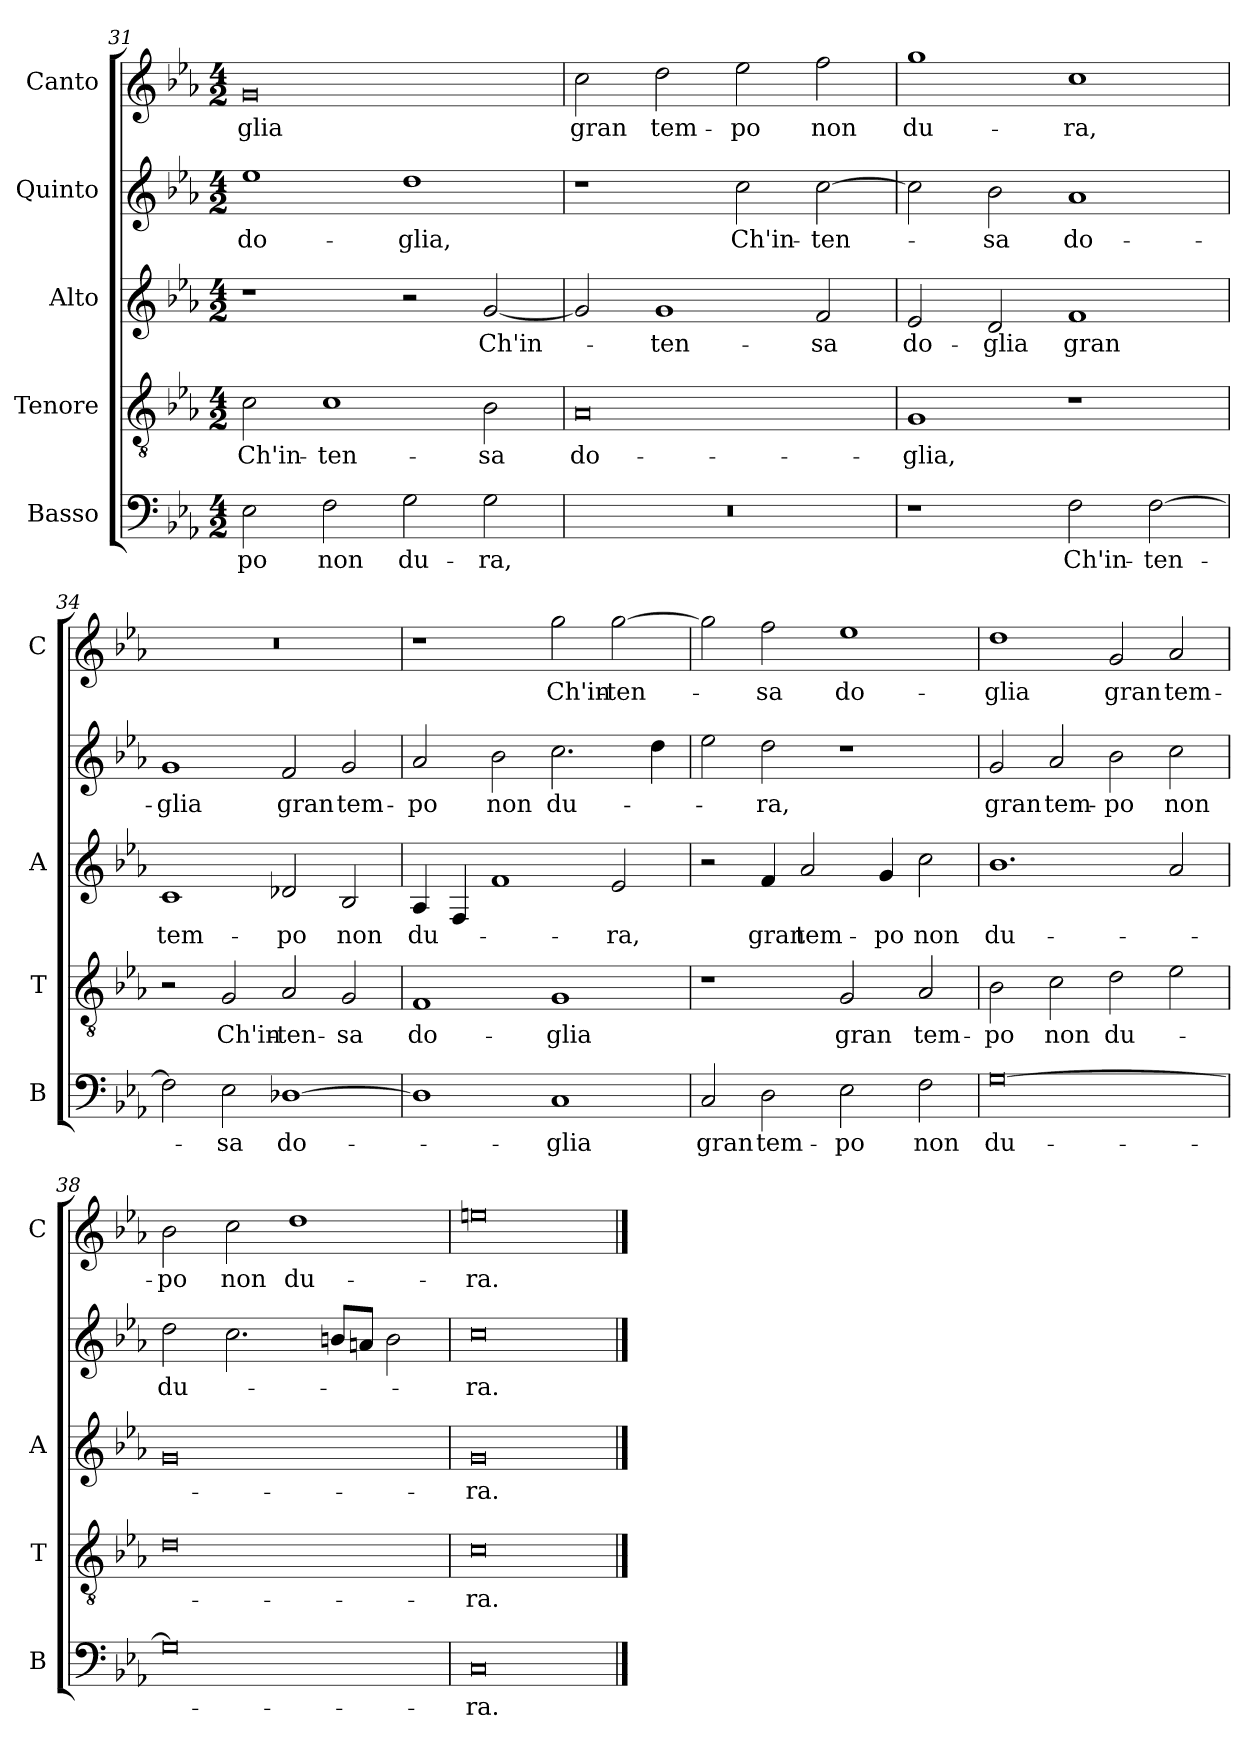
**kern	**text	**kern	**text	**kern	**text	**kern	**text	**kern	**text
*part5	*part5	*part4	*part4	*part3	*part3	*part2	*part2	*part1	*part1
*staff5	*staff5	*staff4	*staff4	*staff3	*staff3	*staff2	*staff2	*staff1	*staff1
*I"Basso	*	*I"Tenore	*	*I"Alto	*	*I"Quinto	*	*I"Canto	*
*I'B	*	*I'T	*	*I'A	*	*	*	*I'C	*
*clefF4	*	*clefGv2	*	*clefG2	*	*clefG2	*	*clefG2	*
*k[b-e-a-]	*	*k[b-e-a-]	*	*k[b-e-a-]	*	*k[b-e-a-]	*	*k[b-e-a-]	*
*E-:	*	*E-:	*	*E-:	*	*E-:	*	*E-:	*
*M4/2	*	*M4/2	*	*M4/2	*	*M4/2	*	*M4/2	*
=31	=31	=31	=31	=31	=31	=31	=31	=31	=31
!	!LO:LY:b	!	!LO:LY:b	!	!	!	!LO:LY:b	!	!LO:LY:b
2E-\	-po	2c\	Ch'in-	1r	.	1ee-	do-	0g	-glia
!	!LO:LY:b	!	!LO:LY:b	!	!	!	!	!	!
2F\	non	1c	-ten-	.	.	.	.	.	.
!	!LO:LY:b	!	!	!	!	!	!LO:LY:b	!	!
2G\	du-	.	.	2r	.	1dd	-glia,	.	.
!	!LO:LY:b	!	!LO:LY:b	!	!LO:LY:b	!	!	!	!
2G\	-ra,	2B-\	-sa	[2g/	Ch'in-	.	.	.	.
=32	=32	=32	=32	=32	=32	=32	=32	=32	=32
!	!	!	!LO:LY:b	!	!	!	!	!	!LO:LY:b
0r	.	0A-	do-	2g/]	.	1r	.	2cc\	gran
!	!	!	!	!	!LO:LY:b	!	!	!	!LO:LY:b
.	.	.	.	1g	-ten-	.	.	2dd\	tem-
!	!	!	!	!	!	!	!LO:LY:b	!	!LO:LY:b
.	.	.	.	.	.	2cc\	Ch'in-	2ee-\	-po
!	!	!	!	!	!LO:LY:b	!	!LO:LY:b	!	!LO:LY:b
.	.	.	.	2f/	-sa	[2cc\	-ten-	2ff\	non
=33	=33	=33	=33	=33	=33	=33	=33	=33	=33
!	!	!	!LO:LY:b	!	!LO:LY:b	!	!	!	!LO:LY:b
1r	.	1G	-glia,	2e-/	do-	2cc\]	.	1gg	du-
!	!	!	!	!	!LO:LY:b	!	!LO:LY:b	!	!
.	.	.	.	2d/	-glia	2b-\	-sa	.	.
!	!LO:LY:b	!	!	!	!LO:LY:b	!	!LO:LY:b	!	!LO:LY:b
2F\	Ch'in-	1r	.	1f	gran	1a-	do-	1cc	-ra,
!	!LO:LY:b	!	!	!	!	!	!	!	!
[2F\	-ten-	.	.	.	.	.	.	.	.
!!LO:PB:g=z
=34	=34	=34	=34	=34	=34	=34	=34	=34	=34
!	!	!	!	!	!LO:LY:b	!	!LO:LY:b	!	!
2F\]	.	2r	.	1c	tem-	1g	-glia	0r	.
!	!LO:LY:b	!	!LO:LY:b	!	!	!	!	!	!
2E-\	-sa	2G/	Ch'in-	.	.	.	.	.	.
!	!LO:LY:b	!	!LO:LY:b	!	!LO:LY:b	!	!LO:LY:b	!	!
[1D-X	do-	2A-/	-ten-	2d-X/	-po	2f/	gran	.	.
!	!	!	!LO:LY:b	!	!LO:LY:b	!	!LO:LY:b	!	!
.	.	2G/	-sa	2B-/	non	2g/	tem-	.	.
=35	=35	=35	=35	=35	=35	=35	=35	=35	=35
!	!	!	!LO:LY:b	!	!LO:LY:b	!	!LO:LY:b	!	!
1D-]	.	1F	do-	4A-/	du-	2a-/	-po	1r	.
.	.	.	.	4F/	.	.	.	.	.
!	!	!	!	!	!	!	!LO:LY:b	!	!
.	.	.	.	1f	.	2b-\	non	.	.
!	!LO:LY:b	!	!LO:LY:b	!	!	!	!LO:LY:b	!	!LO:LY:b
1C	-glia	1G	-glia	.	.	2.cc\	du-	2gg\	Ch'in-
!	!	!	!	!	!LO:LY:b	!	!	!	!LO:LY:b
.	.	.	.	2e-/	-ra,	.	.	[2gg\	-ten-
.	.	.	.	.	.	4dd\	.	.	.
=36	=36	=36	=36	=36	=36	=36	=36	=36	=36
!	!LO:LY:b	!	!	!	!	!	!	!	!
2C/	gran	1r	.	2r	.	2ee-\	.	2gg\]	.
!	!LO:LY:b	!	!	!	!LO:LY:b	!	!LO:LY:b	!	!LO:LY:b
2D\	tem-	.	.	4f/	gran	2dd\	-ra,	2ff\	-sa
!	!	!	!	!	!LO:LY:b	!	!	!	!
.	.	.	.	2a-/	tem-	.	.	.	.
!	!LO:LY:b	!	!LO:LY:b	!	!	!	!	!	!LO:LY:b
2E-\	-po	2G/	gran	.	.	1r	.	1ee-	do-
!	!	!	!	!	!LO:LY:b	!	!	!	!
.	.	.	.	4g/	-po	.	.	.	.
!	!LO:LY:b	!	!LO:LY:b	!	!LO:LY:b	!	!	!	!
2F\	non	2A-/	tem-	2cc\	non	.	.	.	.
=37	=37	=37	=37	=37	=37	=37	=37	=37	=37
!	!LO:LY:b	!	!LO:LY:b	!	!LO:LY:b	!	!LO:LY:b	!	!LO:LY:b
[0G	du-	2B-\	-po	1.b-	du-	2g/	gran	1dd	-glia
!	!	!	!LO:LY:b	!	!	!	!LO:LY:b	!	!
.	.	2c\	non	.	.	2a-/	tem-	.	.
!	!	!	!LO:LY:b	!	!	!	!LO:LY:b	!	!LO:LY:b
.	.	2d\	du-	.	.	2b-\	-po	2g/	gran
!	!	!	!	!	!	!	!LO:LY:b	!	!LO:LY:b
.	.	2e-\	.	2a-/	.	2cc\	non	2a-/	tem-
!!LO:LB:g=z
=38	=38	=38	=38	=38	=38	=38	=38	=38	=38
!	!	!	!	!	!	!	!LO:LY:b	!	!LO:LY:b
0G]	.	0d	.	0g	.	2dd\	du-	2b-\	-po
!	!	!	!	!	!	!	!	!	!LO:LY:b
.	.	.	.	.	.	2.cc\	.	2cc\	non
!	!	!	!	!	!	!	!	!	!LO:LY:b
.	.	.	.	.	.	.	.	1dd	du-
.	.	.	.	.	.	8bn/L	.	.	.
.	.	.	.	.	.	8an/J	.	.	.
.	.	.	.	.	.	2b\	.	.	.
=39	=39	=39	=39	=39	=39	=39	=39	=39	=39
!	!LO:LY:b	!	!LO:LY:b	!	!LO:LY:b	!	!LO:LY:b	!	!LO:LY:b
0C	-ra.	0c	-ra.	0g	-ra.	0cc	-ra.	0een	-ra.
==	==	==	==	==	==	==	==	==	==
*-	*-	*-	*-	*-	*-	*-	*-	*-	*-
